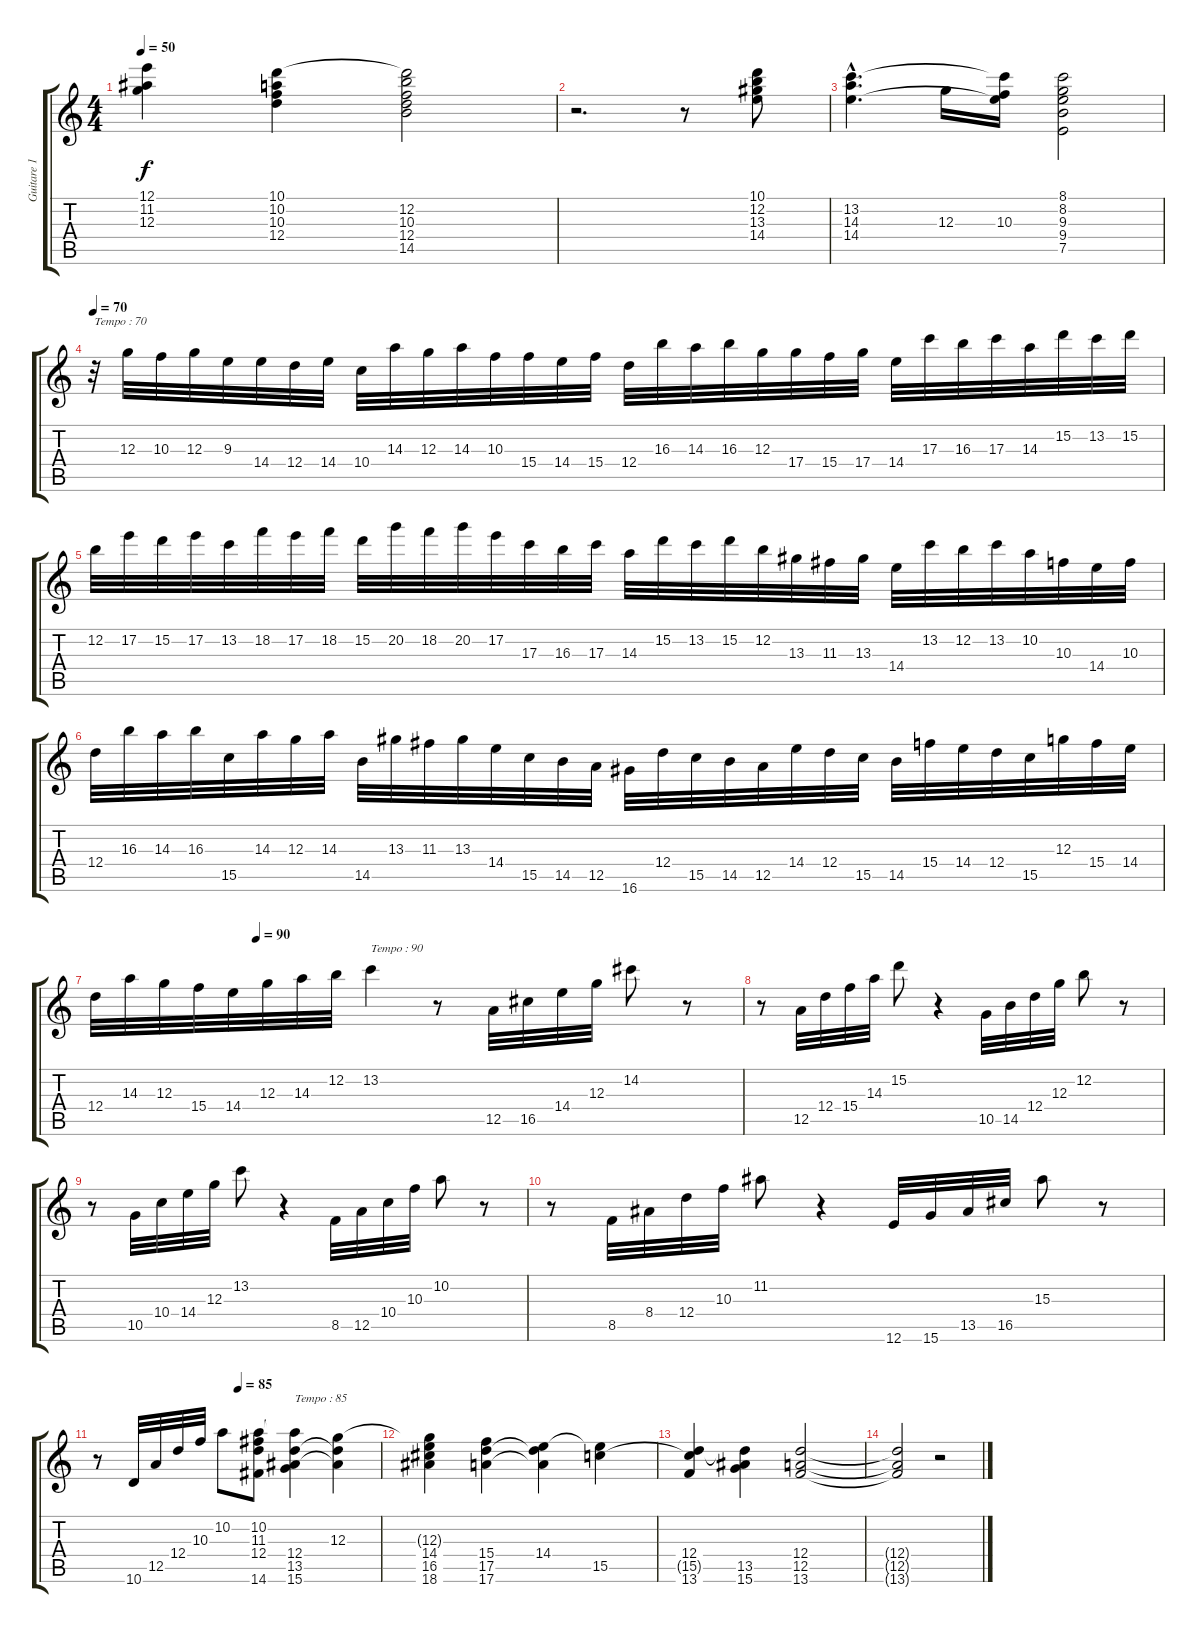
\track ("Guitare 1" "Guitare 1") {instrument distortionguitar}
\staff {score tabs}
\tuning (E4 B3 G3 D3 A2 E2) {hide}
\ts (4 4)
\tempo 50
\clef g2
\ks c
(12.1{t} 11.2{t} 12.3{t}).4{dy f} (10.1 10.2 10.3 12.4).4 (10.1{t} 12.2 10.3 12.4 14.5).2 |
r.2{d} r.8 (10.1 12.2 13.3 14.4).8 |
(13.2{hac} 14.3{hac} 14.4{hac}).4{d} 12.3.16 (13.2{t} 10.3 14.4{t}).16 (8.1 8.2 9.3 9.4 7.5).2 |
\tempo 70
r.32{txt "Tempo : 70"} 12.3.32 10.3.32 12.3.32 9.3.32 14.4.32 12.4.32 14.4.32 10.4.32 14.3.32 12.3.32 14.3.32 10.3.32 15.4.32 14.4.32 15.4.32 12.4.32 16.3.32 14.3.32 16.3.32 12.3.32 17.4.32 15.4.32 17.4.32 14.4.32 17.3.32 16.3.32 17.3.32 14.3.32 15.2.32 13.2.32 15.2.32 |
12.2.32 17.2.32 15.2.32 17.2.32 13.2.32 18.2.32 17.2.32 18.2.32 15.2.32 20.2.32 18.2.32 20.2.32 17.2.32 17.3.32 16.3.32 17.3.32 14.3.32 15.2.32 13.2.32 15.2.32 12.2.32 13.3.32 11.3.32 13.3.32 14.4.32 13.2.32 12.2.32 13.2.32 10.2.32 10.3.32 14.4.32 10.3.32 |
12.4.32 16.3.32 14.3.32 16.3.32 15.5.32 14.3.32 12.3.32 14.3.32 14.5.32 13.3.32 11.3.32 13.3.32 14.4.32 15.5.32 14.5.32 12.5.32 16.6.32 12.4.32 15.5.32 14.5.32 12.5.32 14.4.32 12.4.32 15.5.32 14.5.32 15.4.32 14.4.32 12.4.32 15.5.32 12.3.32 15.4.32 14.4.32 |
\tempo (90 0.25)
12.4.32 14.3.32 12.3.32 15.4.32 14.4.32 12.3.32 14.3.32 12.2.32 13.2.4{txt "Tempo : 90"} r.8 12.5.32 16.5.32 14.4.32 12.3.32 14.2.8 r.8 |
r.8 12.5.32 12.4.32 15.4.32 14.3.32 15.2.8 r.4 10.5.32 14.5.32 12.4.32 12.3.32 12.2.8 r.8 |
r.8 10.5.32 10.4.32 14.4.32 12.3.32 13.2.8 r.4 8.5.32 12.5.32 10.4.32 10.3.32 10.2.8 r.8 |
r.8 8.5.32 8.4.32 12.4.32 10.3.32 11.2.8 r.4 12.6.32 15.6.32 13.5.32 16.5.32 15.3.8 r.8 |
\tempo (85 0.5)
r.8 10.6.32 12.5.32 12.4.32 10.3.32 10.2.8 (10.2 11.3 12.4 14.6).8 (10.2{t} 12.4 13.5 15.6).4{txt "Tempo : 85"} (12.3 12.4{t} 13.5{t}).4 |
(12.3{t} 14.4 16.5 18.6).4 (15.4 17.5 17.6).4 (14.4 17.5{t} 17.6{t}).4 (14.4{t} 15.5).4 |
(12.4 15.5{t} 13.6).4 (12.4{t} 13.5 15.6).4 (12.4 12.5 13.6).2 |
(12.4{t} 12.5{t} 13.6{t}).2 r.2
